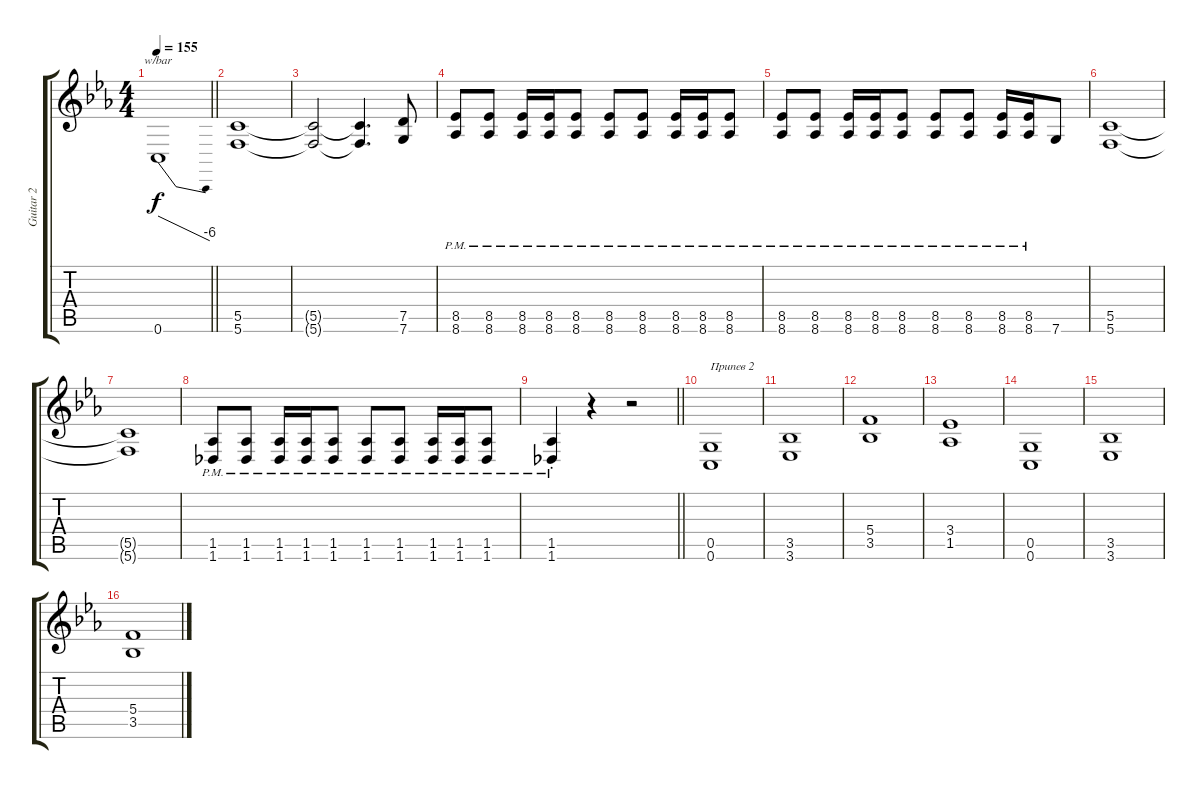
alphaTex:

\track ("Guitar 2" "Guitar 2") {instrument overdrivenguitar}
\staff {score tabs}
\tuning (D4 A3 F3 C3 G2 C2) {hide}
\ts (4 4)
\tempo 155
\clef g2
\barLineRight lightlight
\ks cminor
0.6.1{tbe (dive default 0 0 60 -24) dy f} |
(5.5 5.6).1{volume 13} |
(5.5{t} 5.6{t}).2 (5.5{t} 5.6{t}).4{d} (7.5 7.6).8 |
(8.5{pm} 8.6{pm}).8 (8.5{pm} 8.6{pm}).8 (8.5{pm} 8.6{pm}).16 (8.5{pm} 8.6{pm}).16 (8.5{pm} 8.6{pm}).8 (8.5{pm} 8.6{pm}).8 (8.5{pm} 8.6{pm}).8 (8.5{pm} 8.6{pm}).16 (8.5{pm} 8.6{pm}).16 (8.5{pm} 8.6{pm}).8 |
(8.5{pm} 8.6{pm}).8 (8.5{pm} 8.6{pm}).8 (8.5{pm} 8.6{pm}).16 (8.5{pm} 8.6{pm}).16 (8.5{pm} 8.6{pm}).8 (8.5{pm} 8.6{pm}).8 (8.5{pm} 8.6{pm}).8 (8.5{pm} 8.6{pm}).16 (8.5{pm} 8.6{pm}).16 7.6.8 |
(5.5 5.6).1 |
(5.5{t} 5.6{t}).1 |
(1.5{pm} 1.6{pm}).8 (1.5{pm} 1.6{pm}).8 (1.5{pm} 1.6{pm}).16 (1.5{pm} 1.6{pm}).16 (1.5{pm} 1.6{pm}).8 (1.5{pm} 1.6{pm}).8 (1.5{pm} 1.6{pm}).8 (1.5{pm} 1.6{pm}).16 (1.5{pm} 1.6{pm}).16 (1.5{pm} 1.6{pm}).8 |
\barLineRight lightlight
(1.5{pm st} 1.6{pm st}).4 r.4 r.2 |
(0.5 0.6).1{txt "Припев 2"} |
(3.5 3.6).1 |
(5.4 3.5).1 |
(3.4 1.5).1 |
(0.5 0.6).1 |
(3.5 3.6).1 |
(5.4 3.5).1
